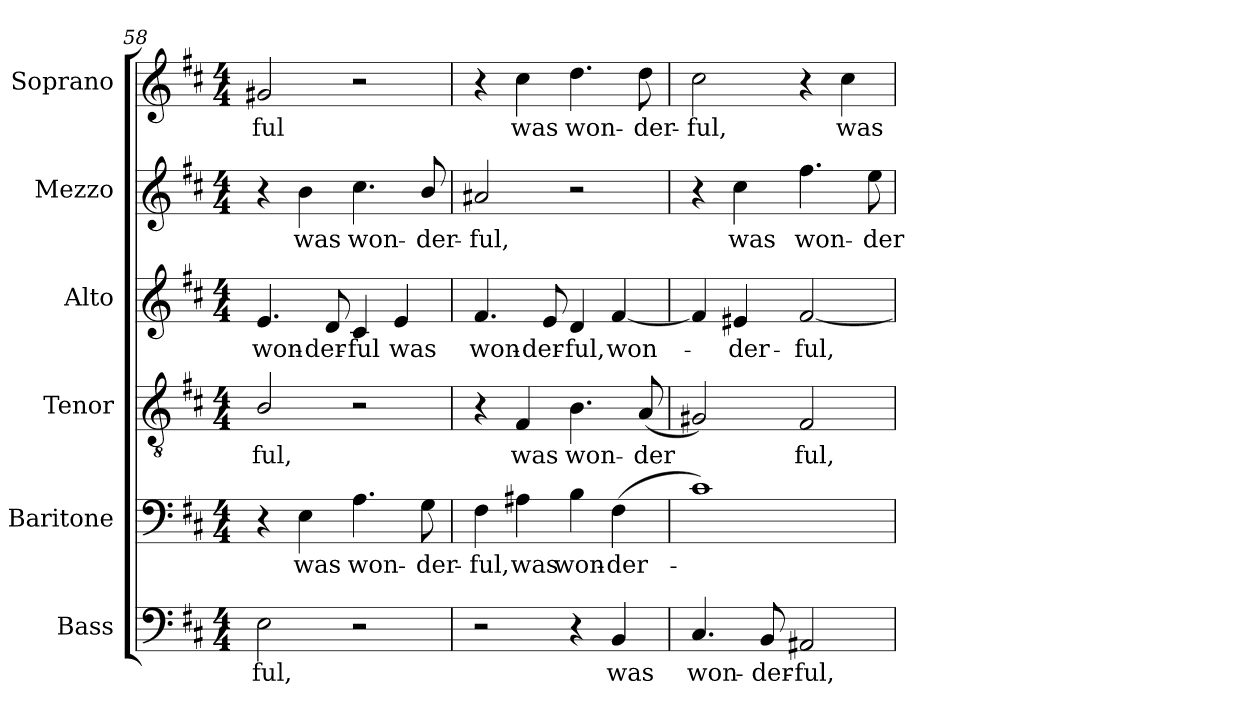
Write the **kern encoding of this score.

**kern	**text	**kern	**text	**kern	**text	**kern	**text	**kern	**text	**kern	**text
*part6	*part6	*part5	*part5	*part4	*part4	*part3	*part3	*part2	*part2	*part1	*part1
*staff6	*staff6	*staff5	*staff5	*staff4	*staff4	*staff3	*staff3	*staff2	*staff2	*staff1	*staff1
*I"Bass	*	*I"Baritone	*	*I"Tenor	*	*I"Alto	*	*I"Mezzo	*	*I"Soprano	*
*I'B	*	*I'Bar	*	*I'T.	*	*I'A	*	*I'M	*	*I'S	*
*clefF4	*	*clefF4	*	*clefGv2	*	*clefG2	*	*clefG2	*	*clefG2	*
*	*	*	*	*ITrd7c12	*	*	*	*	*	*	*
*k[f#c#]	*	*k[f#c#]	*	*k[f#c#]	*	*k[f#c#]	*	*k[f#c#]	*	*k[f#c#]	*
*D:	*	*D:	*	*D:	*	*D:	*	*D:	*	*D:	*
*M4/4	*	*M4/4	*	*M4/4	*	*M4/4	*	*M4/4	*	*M4/4	*
=58	=58	=58	=58	=58	=58	=58	=58	=58	=58	=58	=58
!	!LO:LY:b:color=#000000	!	!	!	!	!	!	!	!	!	!
!	!	!	!	!	!LO:LY:b:color=#000000	!	!	!	!	!	!
!	!	!	!	!	!	!	!LO:LY:b:color=#000000	!	!	!	!
!	!	!	!	!	!	!	!	!	!	!	!LO:LY:b:color=#000000
2Ei\	ful,	4r	.	2BBi/	-ful,	4.ei/	won-	4r	.	2g#Xi/	ful
!	!	!	!LO:LY:b:color=#000000	!	!	!	!	!	!	!	!
!	!	!	!	!	!	!	!	!	!LO:LY:b:color=#000000	!	!
.	.	4Ei\	was	.	.	.	.	4bi\	was	.	.
!	!	!	!	!	!	!	!LO:LY:b:color=#000000	!	!	!	!
.	.	.	.	.	.	8di/	der-	.	.	.	.
!	!	!	!LO:LY:b:color=#000000	!	!	!	!	!	!	!	!
!	!	!	!	!	!	!	!LO:LY:b:color=#000000	!	!	!	!
!	!	!	!	!	!	!	!	!	!LO:LY:b:color=#000000	!	!
2r	.	4.Ai\	won-	2r	.	4c#i/	ful	4.cc#i\	won-	2r	.
!	!	!	!	!	!	!	!LO:LY:b:color=#000000	!	!	!	!
.	.	.	.	.	.	4ei/	was	.	.	.	.
!	!	!	!LO:LY:b:color=#000000	!	!	!	!	!	!	!	!
!	!	!	!	!	!	!	!	!	!LO:LY:b:color=#000000	!	!
.	.	8Gi\	der-	.	.	.	.	8bi/	-der-	.	.
!!LO:PB:g=z
=59	=59	=59	=59	=59	=59	=59	=59	=59	=59	=59	=59
!	!	!	!LO:LY:b:color=#000000	!	!	!	!	!	!	!	!
!	!	!	!	!	!	!	!LO:LY:b:color=#000000	!	!	!	!
!	!	!	!	!	!	!	!	!	!LO:LY:b:color=#000000	!	!
2r	.	4F#i\	ful,	4r	.	4.f#i/	won-	2a#Xi/	-ful,	4r	.
!	!	!	!LO:LY:b:color=#000000	!	!	!	!	!	!	!	!
!	!	!	!	!	!LO:LY:b:color=#000000	!	!	!	!	!	!
!	!	!	!	!	!	!	!	!	!	!	!LO:LY:b:color=#000000
.	.	4A#Xi\	was	4FF#i/	was	.	.	.	.	4cc#i\	was
!	!	!	!	!	!	!	!LO:LY:b:color=#000000	!	!	!	!
.	.	.	.	.	.	8ei/	der-	.	.	.	.
!	!	!	!LO:LY:b:color=#000000	!	!	!	!	!	!	!	!
!	!	!	!	!	!LO:LY:b:color=#000000	!	!	!	!	!	!
!	!	!	!	!	!	!	!LO:LY:b:color=#000000	!	!	!	!
!	!	!	!	!	!	!	!	!	!	!	!LO:LY:b:color=#000000
4r	.	4Bi\	won-	4.BBi\	won-	4di/	ful,	2r	.	4.ddi\	won-
!	!LO:LY:b:color=#000000	!	!	!	!	!	!	!	!	!	!
!	!	!	!LO:LY:b:color=#000000	!	!	!	!	!	!	!	!
!	!	!	!	!	!	!	!LO:LY:b:color=#000000	!	!	!	!
4BBi/	was	(4F#i\	der-	.	.	[4f#i/	won-	.	.	.	.
!	!	!	!	!	!LO:LY:b:color=#000000	!	!	!	!	!	!
!	!	!	!	!	!	!	!	!	!	!	!LO:LY:b:color=#000000
.	.	.	.	(8AAi/	der	.	.	.	.	8ddi\	-der-
=60	=60	=60	=60	=60	=60	=60	=60	=60	=60	=60	=60
!	!LO:LY:b:color=#000000	!	!	!	!	!	!	!	!	!	!
!	!	!	!	!	!	!	!	!	!	!	!LO:LY:b:color=#000000
4.C#i/	won-	1c#i)	.	2GG#Xi/)	.	4f#i/]	.	4r	.	2cc#i\	-ful,
!	!	!	!	!	!	!	!LO:LY:b:color=#000000	!	!	!	!
!	!	!	!	!	!	!	!	!	!LO:LY:b:color=#000000	!	!
.	.	.	.	.	.	4e#Xi/	der-	4cc#i\	was	.	.
!	!LO:LY:b:color=#000000	!	!	!	!	!	!	!	!	!	!
8BBi/	der-	.	.	.	.	.	.	.	.	.	.
!	!LO:LY:b:color=#000000	!	!	!	!	!	!	!	!	!	!
!	!	!	!	!	!LO:LY:b:color=#000000	!	!	!	!	!	!
!	!	!	!	!	!	!	!LO:LY:b:color=#000000	!	!	!	!
!	!	!	!	!	!	!	!	!	!LO:LY:b:color=#000000	!	!
2AA#Xi/	ful,	.	.	2FF#i/	ful,	[2f#i/	ful,	4.ff#i\	won-	4r	.
!	!	!	!	!	!	!	!	!	!	!	!LO:LY:b:color=#000000
.	.	.	.	.	.	.	.	.	.	4cc#i\	was
!	!	!	!	!	!	!	!	!	!LO:LY:b:color=#000000	!	!
.	.	.	.	.	.	.	.	8eei\	der-	.	.
=	=	=	=	=	=	=	=	=	=	=	=
*-	*-	*-	*-	*-	*-	*-	*-	*-	*-	*-	*-
